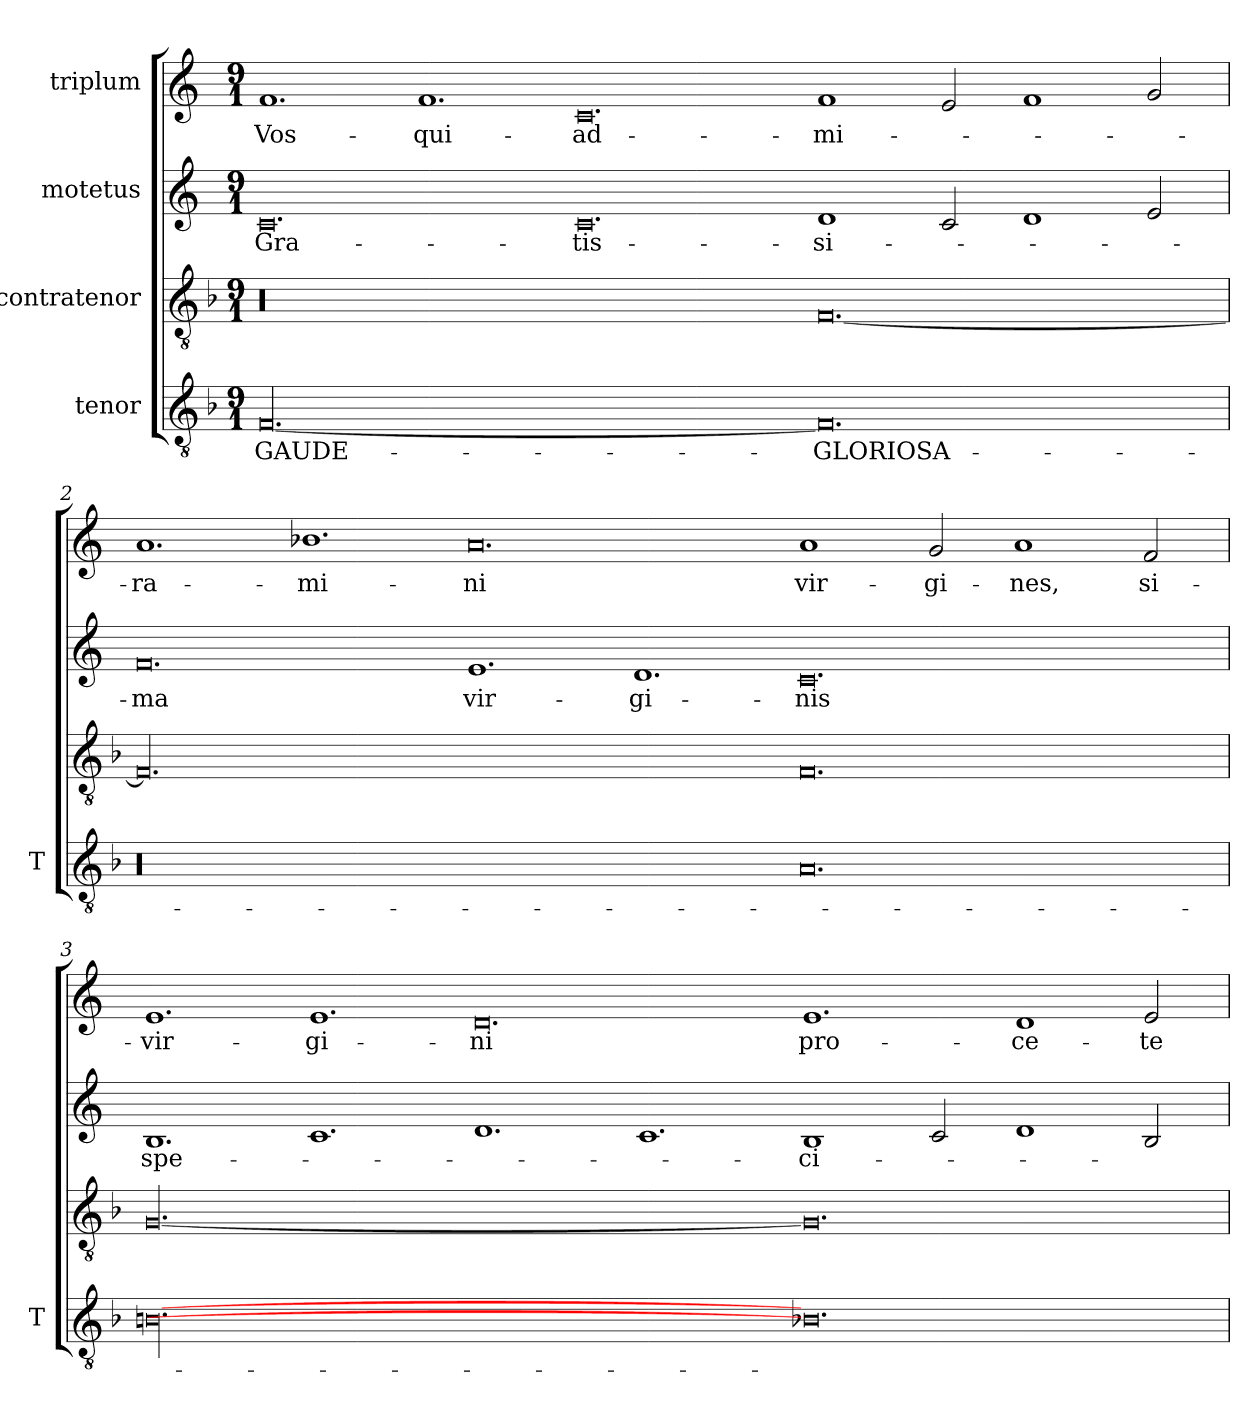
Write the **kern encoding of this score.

**kern	**text	**kern	**kern	**text	**kern	**text
*part4	*part4	*part3	*part2	*part2	*part1	*part1
*staff4	*staff4	*staff3	*staff2	*staff2	*staff1	*staff1
*I"tenor	*	*I"contratenor	*I"motetus	*	*I"triplum	*
*I'T	*	*	*	*	*	*
*clefGv2	*	*clefGv2	*clefG2	*	*clefG2	*
*k[b-]	*	*k[b-]	*k[]	*	*k[]	*
*F:	*	*F:	*C:	*	*C:	*
*M9/1	*	*M9/1	*M9/1	*	*M9/1	*
=1	=1	=1	=1	=1	=1	=1
[00.F/	GAUDE-	00.r	0.c/	Gra-	1.f/	Vos-
.	.	.	.	.	1.f/	qui-
.	.	.	0.c/	-tis-	0.c/	ad-
0.F/]	GLORIOSA-	[0.F/	1d/	-si-	1f/	-mi-
.	.	.	2c/	.	2e/	.
.	.	.	1d/	.	1f/	.
.	.	.	2e/	.	2g/	.
=2	=2	=2	=2	=2	=2	=2
00.r	.	00.F/]	0.f/	-ma	1.a/	-ra-
.	.	.	.	.	1.b-X\	-mi-
.	.	.	1.e/	vir-	0.a/	-ni
.	.	.	1.d/	-gi-	.	.
0.A/	.	0.F/	0.c/	-nis	1a/	vir-
.	.	.	.	.	2g/	-gi-
.	.	.	.	.	1a/	-nes,
.	.	.	.	.	2f/	si-
=3	=3	=3	=3	=3	=3	=3
[00.Bn\	.	[00.G/	1.B/	spe-	1.e/	vir-
.	.	.	1.c/	.	1.e/	-gi-
.	.	.	1.d/	.	0.d/	-ni
.	.	.	1.c/	.	.	.
0.B-X\]	.	0.G/]	1B/	-ci-	1.e/	pro-
.	.	.	2c/	.	.	.
.	.	.	1d/	.	1d/	ce-
.	.	.	2B/	.	2e/	-te-
=	=	=	=	=	=	=
*-	*-	*-	*-	*-	*-	*-
